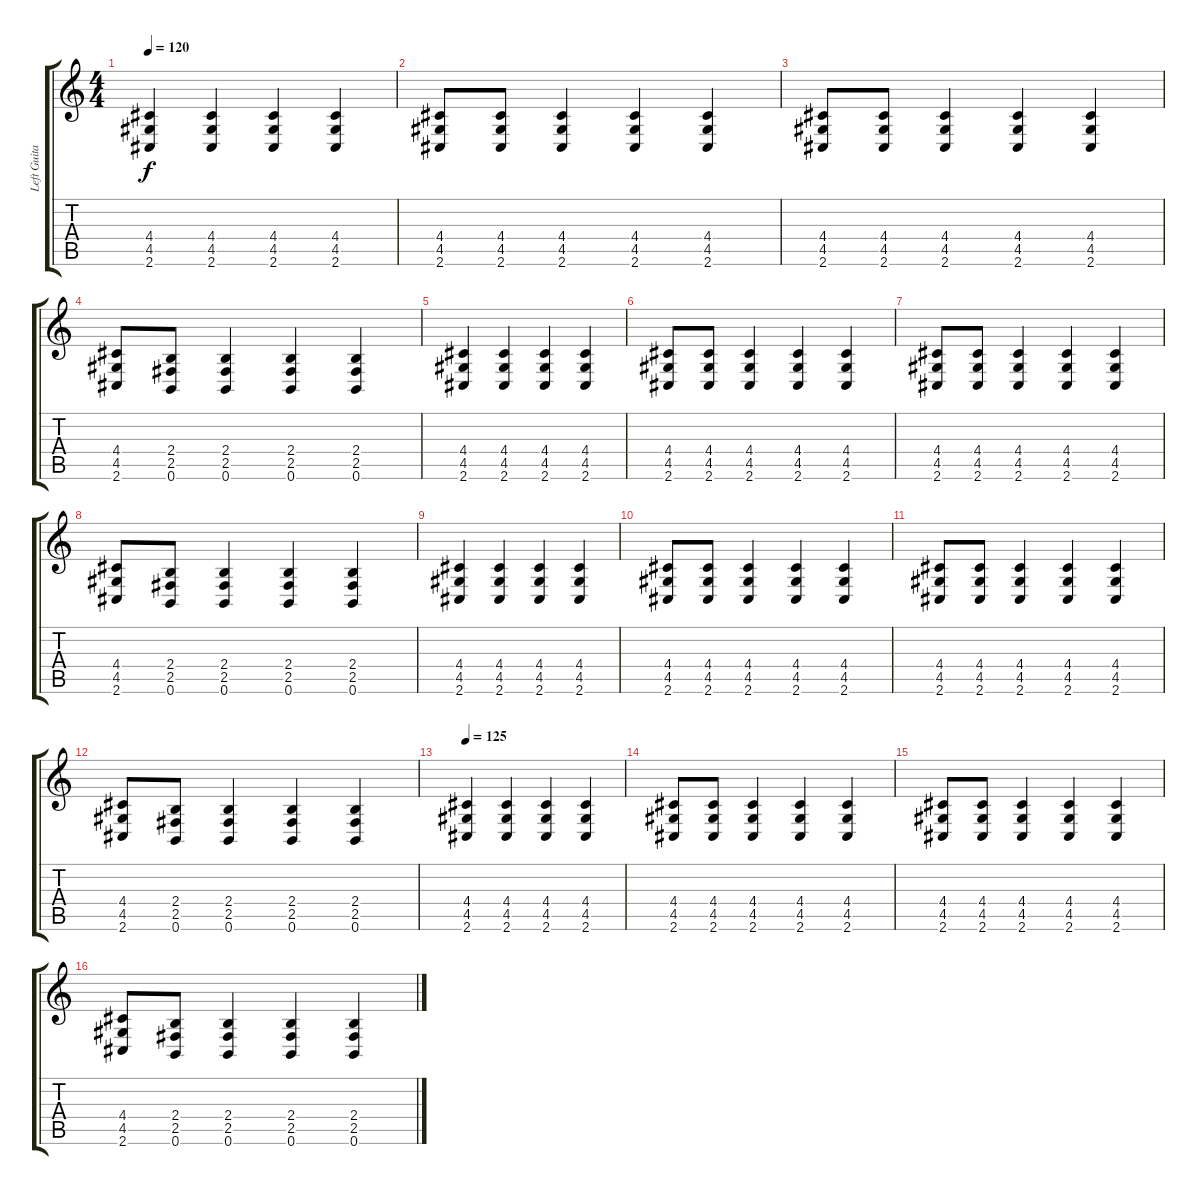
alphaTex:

\track ("Left Guitar" "Left Guita") {instrument distortionguitar}
\staff {score tabs}
\tuning (B3 Gb3 D3 A2 E2 B1) {hide}
\ts (4 4)
\tempo 120
\clef g2
\ks c
(4.4 4.5 2.6).4{dy f} (4.4 4.5 2.6).4 (4.4 4.5 2.6).4 (4.4 4.5 2.6).4 |
(4.4 4.5 2.6).8 (4.4 4.5 2.6).8 (4.4 4.5 2.6).4 (4.4 4.5 2.6).4 (4.4 4.5 2.6).4 |
(4.4 4.5 2.6).8 (4.4 4.5 2.6).8 (4.4 4.5 2.6).4 (4.4 4.5 2.6).4 (4.4 4.5 2.6).4 |
(4.4 4.5 2.6).8 (2.4 2.5 0.6).8 (2.4 2.5 0.6).4 (2.4 2.5 0.6).4 (2.4 2.5 0.6).4 |
(4.4 4.5 2.6).4 (4.4 4.5 2.6).4 (4.4 4.5 2.6).4 (4.4 4.5 2.6).4 |
(4.4 4.5 2.6).8 (4.4 4.5 2.6).8 (4.4 4.5 2.6).4 (4.4 4.5 2.6).4 (4.4 4.5 2.6).4 |
(4.4 4.5 2.6).8 (4.4 4.5 2.6).8 (4.4 4.5 2.6).4 (4.4 4.5 2.6).4 (4.4 4.5 2.6).4 |
(4.4 4.5 2.6).8 (2.4 2.5 0.6).8 (2.4 2.5 0.6).4 (2.4 2.5 0.6).4 (2.4 2.5 0.6).4 |
(4.4 4.5 2.6).4 (4.4 4.5 2.6).4 (4.4 4.5 2.6).4 (4.4 4.5 2.6).4 |
(4.4 4.5 2.6).8 (4.4 4.5 2.6).8 (4.4 4.5 2.6).4 (4.4 4.5 2.6).4 (4.4 4.5 2.6).4 |
(4.4 4.5 2.6).8 (4.4 4.5 2.6).8 (4.4 4.5 2.6).4 (4.4 4.5 2.6).4 (4.4 4.5 2.6).4 |
(4.4 4.5 2.6).8 (2.4 2.5 0.6).8 (2.4 2.5 0.6).4 (2.4 2.5 0.6).4 (2.4 2.5 0.6).4 |
\tempo 125
(4.4 4.5 2.6).4 (4.4 4.5 2.6).4 (4.4 4.5 2.6).4 (4.4 4.5 2.6).4 |
(4.4 4.5 2.6).8 (4.4 4.5 2.6).8 (4.4 4.5 2.6).4 (4.4 4.5 2.6).4 (4.4 4.5 2.6).4 |
(4.4 4.5 2.6).8 (4.4 4.5 2.6).8 (4.4 4.5 2.6).4 (4.4 4.5 2.6).4 (4.4 4.5 2.6).4 |
(4.4 4.5 2.6).8 (2.4 2.5 0.6).8 (2.4 2.5 0.6).4 (2.4 2.5 0.6).4 (2.4 2.5 0.6).4
